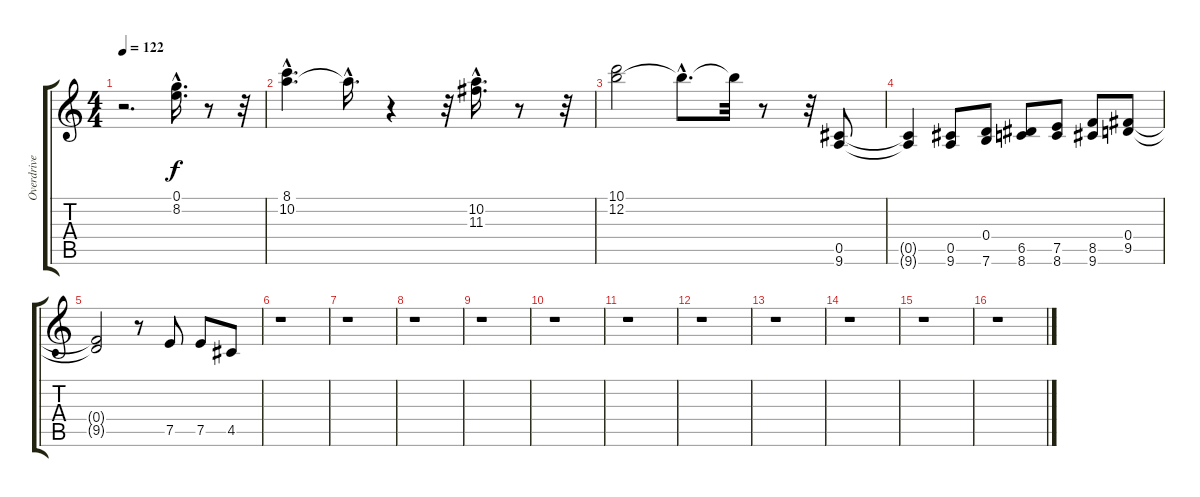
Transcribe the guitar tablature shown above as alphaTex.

\track ("Overdrive Gtr 1" "Overdrive ") {instrument overdrivenguitar}
\staff {score tabs}
\tuning (E4 B3 G3 D3 A2 E2) {hide}
\ts (4 4)
\tempo 122
\clef g2
\ks c
r.2{d dy f} (0.1{hac} 8.2).16{d} r.8 r.32 |
(8.1 10.2{hac}).4{d} 10.2{hac t}.16{d} r.4 r.32 (10.2 11.3{hac}).16{d} r.8 r.32 |
(10.1 12.2).2 12.2{hac t}.8{d} 12.2{t}.32 r.8 r.32 (0.5 9.6).8 |
(0.5{t} 9.6{t}).4 (0.5 9.6).8 (0.4 7.6).8 (6.5 8.6).8 (7.5 8.6).8 (8.5 9.6).8 (0.4 9.5).8 |
(0.4{t} 9.5{t}).2 r.8 7.5.8 7.5.8 4.5.8 |
r.1 |
r.1 |
r.1 |
r.1 |
r.1 |
r.1 |
r.1 |
r.1 |
r.1 |
r.1 |
r.1
